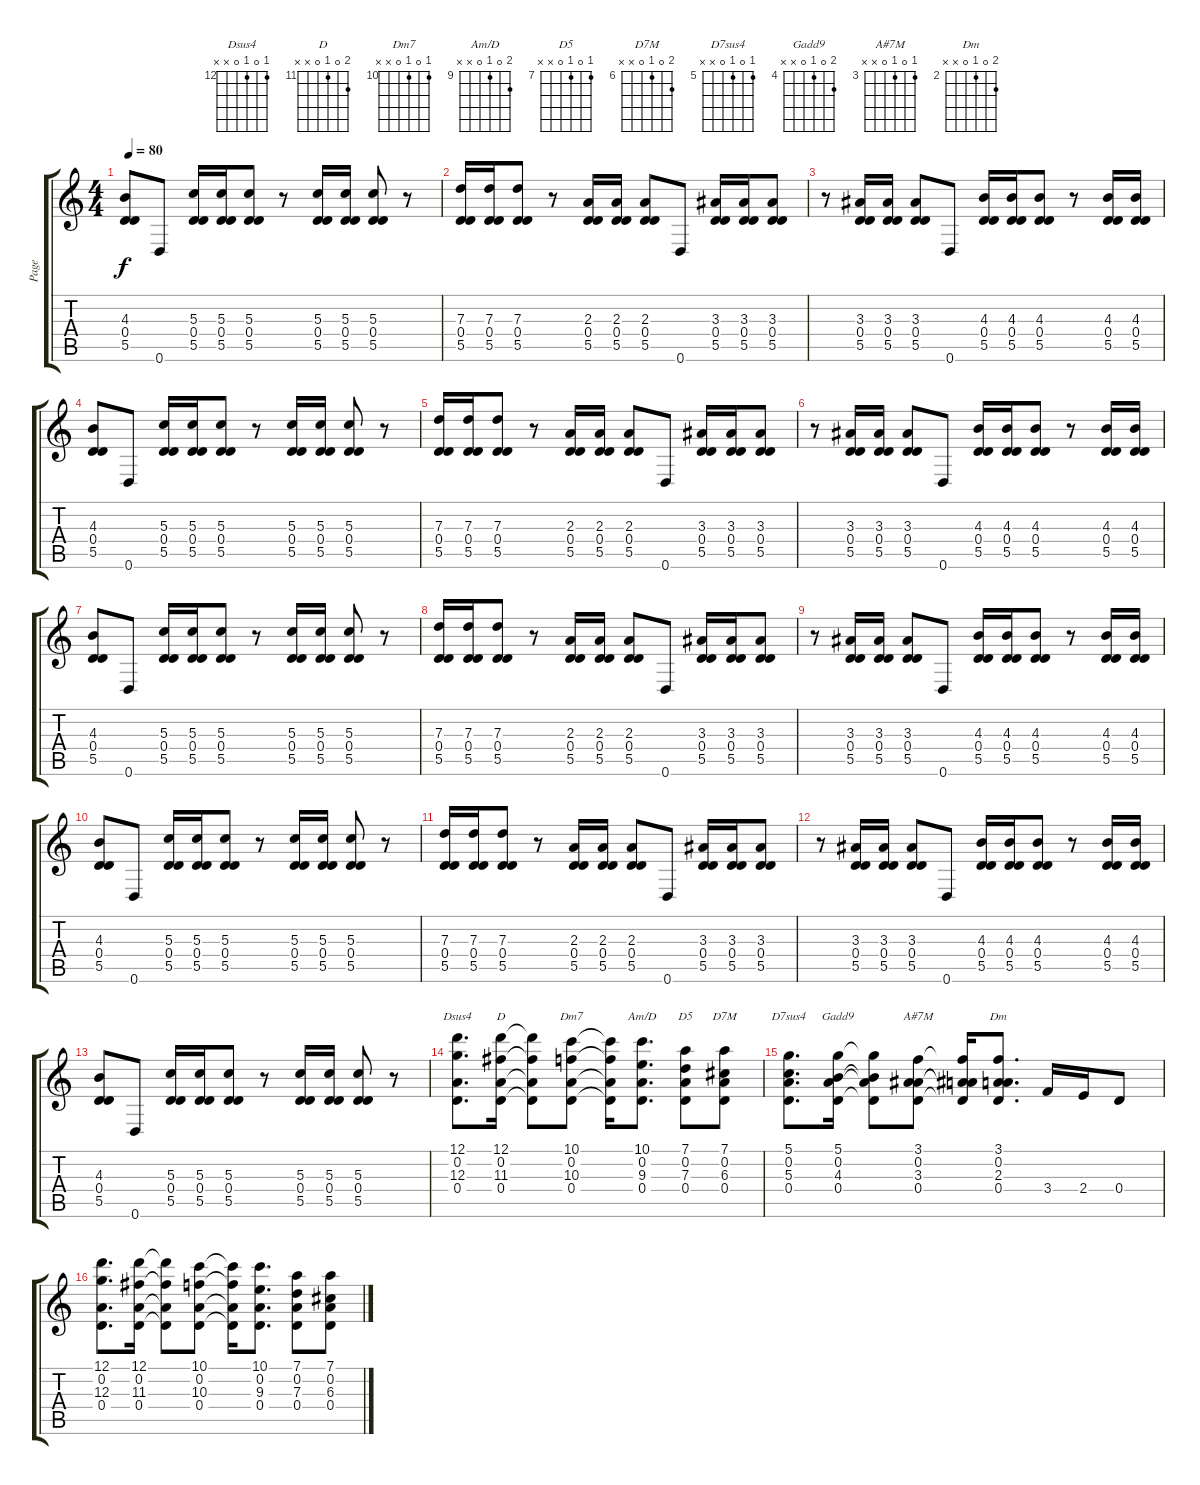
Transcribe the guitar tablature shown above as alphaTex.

\track ("Page " "Page ") {instrument overdrivenguitar}
\staff {score tabs}
\tuning (D4 A3 G3 D3 A2 D2) {hide}
\chord ("Dsus4" 12 0 12 0 x x) {firstfret 12}
\chord ("D" 12 0 11 0 x x) {firstfret 11}
\chord ("Dm7" 10 0 10 0 x x) {firstfret 10}
\chord ("Am/D" 10 0 9 0 x x) {firstfret 9}
\chord ("D5" 7 0 7 0 x x) {firstfret 7}
\chord ("D7M" 7 0 6 0 x x) {firstfret 6}
\chord ("D7sus4" 5 0 5 0 x x) {firstfret 5}
\chord ("Gadd9" 5 0 4 0 x x) {firstfret 4}
\chord ("A#7M" 3 0 3 0 x x) {firstfret 3}
\chord ("Dm" 3 0 2 0 x x) {firstfret 2}
\ts (4 4)
\tempo 80
\clef g2
\ks c
(4.3 0.4 5.5).8{dy f} 0.6.8 (5.3 0.4 5.5).16 (5.3 0.4 5.5).16 (5.3 0.4 5.5).8 r.8 (5.3 0.4 5.5).16 (5.3 0.4 5.5).16 (5.3 0.4 5.5).8 r.8 |
(7.3 0.4 5.5).16 (7.3 0.4 5.5).16 (7.3 0.4 5.5).8 r.8 (2.3 0.4 5.5).16 (2.3 0.4 5.5).16 (2.3 0.4 5.5).8 0.6.8 (3.3 0.4 5.5).16 (3.3 0.4 5.5).16 (3.3 0.4 5.5).8 |
r.8 (3.3 0.4 5.5).16 (3.3 0.4 5.5).16 (3.3 0.4 5.5).8 0.6.8 (4.3 0.4 5.5).16 (4.3 0.4 5.5).16 (4.3 0.4 5.5).8 r.8 (4.3 0.4 5.5).16 (4.3 0.4 5.5).16 |
(4.3 0.4 5.5).8 0.6.8 (5.3 0.4 5.5).16 (5.3 0.4 5.5).16 (5.3 0.4 5.5).8 r.8 (5.3 0.4 5.5).16 (5.3 0.4 5.5).16 (5.3 0.4 5.5).8 r.8 |
(7.3 0.4 5.5).16 (7.3 0.4 5.5).16 (7.3 0.4 5.5).8 r.8 (2.3 0.4 5.5).16 (2.3 0.4 5.5).16 (2.3 0.4 5.5).8 0.6.8 (3.3 0.4 5.5).16 (3.3 0.4 5.5).16 (3.3 0.4 5.5).8 |
r.8 (3.3 0.4 5.5).16 (3.3 0.4 5.5).16 (3.3 0.4 5.5).8 0.6.8 (4.3 0.4 5.5).16 (4.3 0.4 5.5).16 (4.3 0.4 5.5).8 r.8 (4.3 0.4 5.5).16 (4.3 0.4 5.5).16 |
(4.3 0.4 5.5).8 0.6.8 (5.3 0.4 5.5).16 (5.3 0.4 5.5).16 (5.3 0.4 5.5).8 r.8 (5.3 0.4 5.5).16 (5.3 0.4 5.5).16 (5.3 0.4 5.5).8 r.8 |
(7.3 0.4 5.5).16 (7.3 0.4 5.5).16 (7.3 0.4 5.5).8 r.8 (2.3 0.4 5.5).16 (2.3 0.4 5.5).16 (2.3 0.4 5.5).8 0.6.8 (3.3 0.4 5.5).16 (3.3 0.4 5.5).16 (3.3 0.4 5.5).8 |
r.8 (3.3 0.4 5.5).16 (3.3 0.4 5.5).16 (3.3 0.4 5.5).8 0.6.8 (4.3 0.4 5.5).16 (4.3 0.4 5.5).16 (4.3 0.4 5.5).8 r.8 (4.3 0.4 5.5).16 (4.3 0.4 5.5).16 |
(4.3 0.4 5.5).8 0.6.8 (5.3 0.4 5.5).16 (5.3 0.4 5.5).16 (5.3 0.4 5.5).8 r.8 (5.3 0.4 5.5).16 (5.3 0.4 5.5).16 (5.3 0.4 5.5).8 r.8 |
(7.3 0.4 5.5).16 (7.3 0.4 5.5).16 (7.3 0.4 5.5).8 r.8 (2.3 0.4 5.5).16 (2.3 0.4 5.5).16 (2.3 0.4 5.5).8 0.6.8 (3.3 0.4 5.5).16 (3.3 0.4 5.5).16 (3.3 0.4 5.5).8 |
r.8 (3.3 0.4 5.5).16 (3.3 0.4 5.5).16 (3.3 0.4 5.5).8 0.6.8 (4.3 0.4 5.5).16 (4.3 0.4 5.5).16 (4.3 0.4 5.5).8 r.8 (4.3 0.4 5.5).16 (4.3 0.4 5.5).16 |
(4.3 0.4 5.5).8 0.6.8 (5.3 0.4 5.5).16 (5.3 0.4 5.5).16 (5.3 0.4 5.5).8 r.8 (5.3 0.4 5.5).16 (5.3 0.4 5.5).16 (5.3 0.4 5.5).8 r.8 |
(12.1 0.2 12.3 0.4).8{d ch "Dsus4"} (12.1 0.2 11.3 0.4).16{ch "D"} (12.1{t} 0.2{t} 11.3{t} 0.4{t}).8 (10.1 0.2 10.3 0.4).8{ch "Dm7"} (10.1{t} 0.2{t} 10.3{t} 0.4{t}).16 (10.1 0.2 9.3 0.4).8{d ch "Am/D"} (7.1 0.2 7.3 0.4).8{ch "D5"} (7.1 0.2 6.3 0.4).8{ch "D7M"} |
(5.1 0.2 5.3 0.4).8{d ch "D7sus4"} (5.1 0.2 4.3 0.4).16{ch "Gadd9"} (5.1{t} 0.2{t} 4.3{t} 0.4{t}).8 (3.1 0.2 3.3 0.4).8{ch "A#7M"} (3.1{t} 0.2{t} 3.3{t} 0.4{t}).16 (3.1 0.2 2.3 0.4).8{d ch "Dm"} 3.4.16 2.4.16 0.4.8 |
(12.1 0.2 12.3 0.4).8{d} (12.1 0.2 11.3 0.4).16 (12.1{t} 0.2{t} 11.3{t} 0.4{t}).8 (10.1 0.2 10.3 0.4).8 (10.1{t} 0.2{t} 10.3{t} 0.4{t}).16 (10.1 0.2 9.3 0.4).8{d} (7.1 0.2 7.3 0.4).8 (7.1 0.2 6.3 0.4).8
